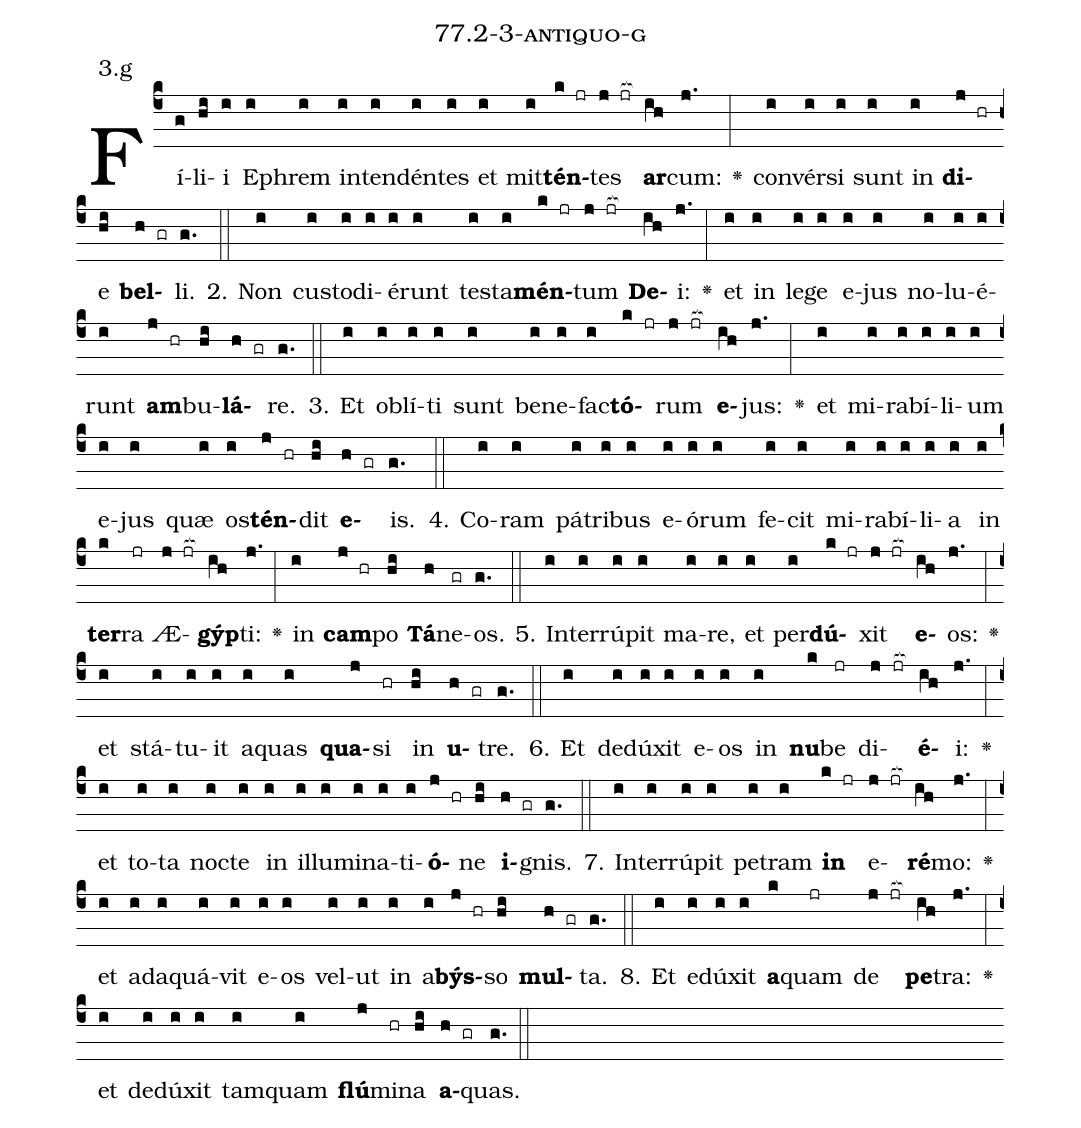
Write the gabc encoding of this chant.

name: 77.2-3-antiquo-g;
annotation: 3.g;
%%
(c4)Fí(g)li(hi)i(i) E(i)phrem(i) in(i)ten(i)dén(i)tes(i) et(i) mit(i)<b>tén</b>(k jr)tes(j jr[ocb:1{]) <b>ar</b>(ih[ocb:0}])cum:(j.) <v>\greheightstar</v>(:) con(i)vér(i)si(i) sunt(i) in(i) <b>di</b>(j hr)e(hi) <b>bel</b>(h gr)li.(g.) (::)
2. Non(i) cus(i)to(i)di(i)é(i)runt(i) tes(i)ta(i)<b>mén</b>(k jr)tum(j jr[ocb:1{]) <b>De</b>(ih[ocb:0}])i:(j.) <v>\greheightstar</v>(:) et(i) in(i) le(i)ge(i) e(i)jus(i) no(i)lu(i)é(i)runt(i) <b>am</b>(j hr)bu(hi)<b>lá</b>(h gr)re.(g.) (::)
3. Et(i) ob(i)lí(i)ti(i) sunt(i) be(i)ne(i)fac(i)<b>tó</b>(k jr)rum(j jr[ocb:1{]) <b>e</b>(ih[ocb:0}])jus:(j.) <v>\greheightstar</v>(:) et(i) mi(i)ra(i)bí(i)li(i)um(i) e(i)jus(i) quæ(i) os(i)<b>tén</b>(j hr)dit(hi) <b>e</b>(h gr)is.(g.) (::)
4. Co(i)ram(i) pá(i)tri(i)bus(i) e(i)ó(i)rum(i) fe(i)cit(i) mi(i)ra(i)bí(i)li(i)a(i) in(i) <b>ter</b>(k)ra(jr) Æ(j jr[ocb:1{])<b>gýp</b>(ih[ocb:0}])ti:(j.) <v>\greheightstar</v>(:) in(i) <b>cam</b>(j hr)po(hi) <b>Tá</b>(h)ne(gr)os.(g.) (::)
5. In(i)ter(i)rú(i)pit(i) ma(i)re,(i) et(i) per(i)<b>dú</b>(k jr)xit(j jr[ocb:1{]) <b>e</b>(ih[ocb:0}])os:(j.) <v>\greheightstar</v>(:) et(i) stá(i)tu(i)it(i) a(i)quas(i) <b>qua</b>(j)si(hr) in(hi) <b>u</b>(h gr)tre.(g.) (::)
6. Et(i) de(i)dú(i)xit(i) e(i)os(i) in(i) <b>nu</b>(k)be(jr) di(j jr[ocb:1{])<b>é</b>(ih[ocb:0}])i:(j.) <v>\greheightstar</v>(:) et(i) to(i)ta(i) noc(i)te(i) in(i) il(i)lu(i)mi(i)na(i)ti(i)<b>ó</b>(j hr)ne(hi) <b>i</b>(h gr)gnis.(g.) (::)
7. In(i)ter(i)rú(i)pit(i) pe(i)tram(i) <b>in</b>(k jr) e(j jr[ocb:1{])<b>ré</b>(ih[ocb:0}])mo:(j.) <v>\greheightstar</v>(:) et(i) ad(i)a(i)quá(i)vit(i) e(i)os(i) vel(i)ut(i) in(i) a(i)<b>býs</b>(j hr)so(hi) <b>mul</b>(h gr)ta.(g.) (::)
8. Et(i) e(i)dú(i)xit(i) <b>a</b>(k)quam(jr) de(j jr[ocb:1{]) <b>pe</b>(ih[ocb:0}])tra:(j.) <v>\greheightstar</v>(:) et(i) de(i)dú(i)xit(i) tam(i)quam(i) <b>flú</b>(j)mi(hr)na(hi) <b>a</b>(h gr)quas.(g.) (::)
